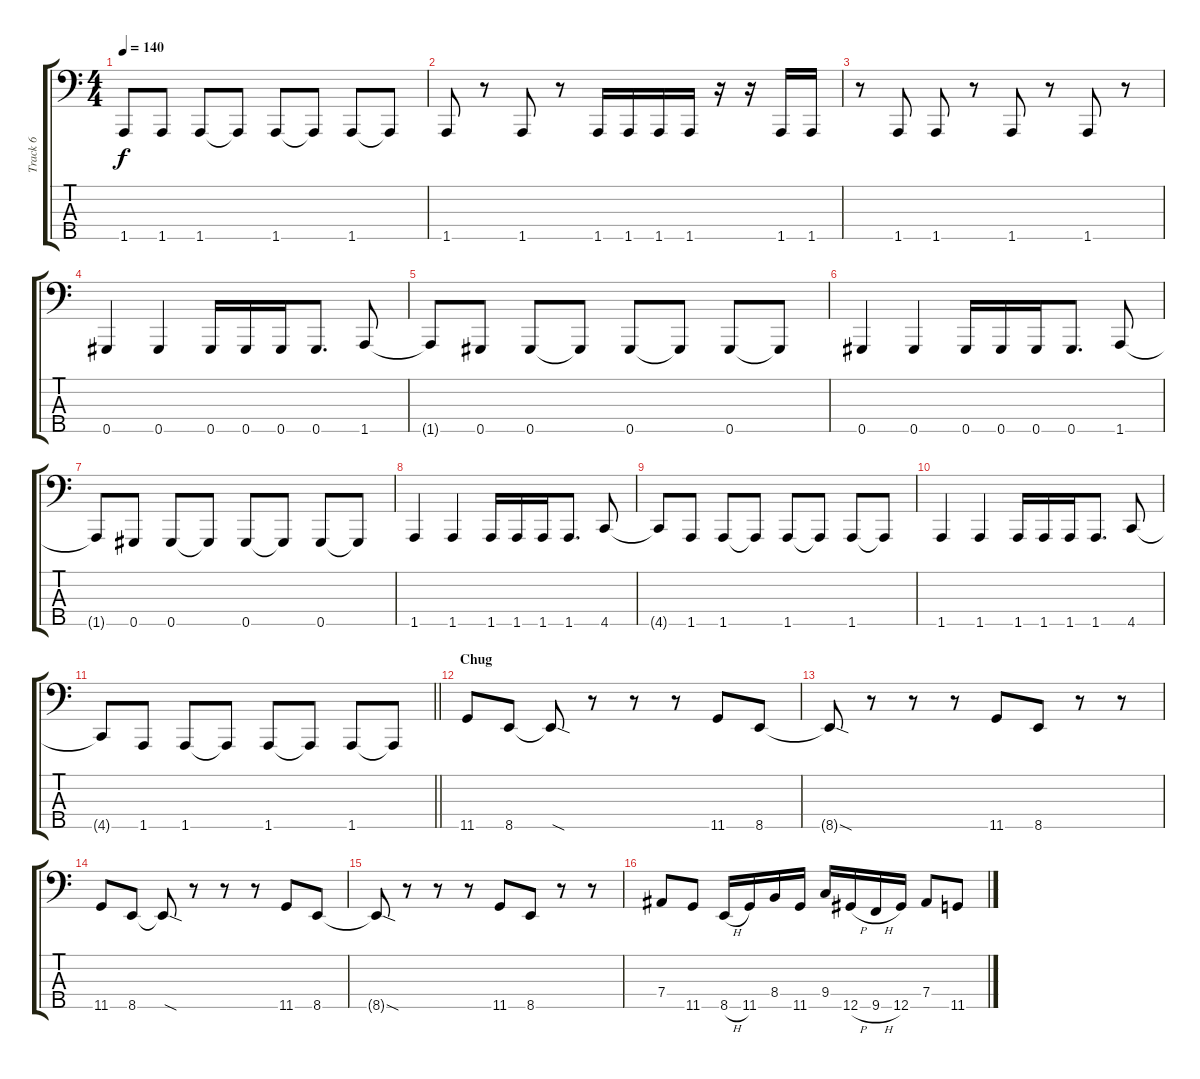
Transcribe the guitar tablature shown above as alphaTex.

\track ("Track 6" "Track 6") {instrument electricbasspick}
\staff {score tabs}
\tuning (Gb2 Db2 Ab1 Eb1 Ab0) {hide}
\ts (4 4)
\tempo 140
\clef f4
\ks c
1.5{t}.8{dy f} 1.5.8 1.5.8 1.5{t}.8 1.5.8 1.5{t}.8 1.5.8 1.5{t}.8 |
1.5.8 r.8 1.5.8 r.8 1.5.16 1.5.16 1.5.16 1.5.16 r.16 r.16 1.5.16 1.5.16 |
r.8 1.5.8 1.5.8 r.8 1.5.8 r.8 1.5.8 r.8 |
0.5.4 0.5.4 0.5.16 0.5.16 0.5.16 0.5.8{d} 1.5.8 |
1.5{t}.8 0.5.8 0.5.8 0.5{t}.8 0.5.8 0.5{t}.8 0.5.8 0.5{t}.8 |
0.5.4 0.5.4 0.5.16 0.5.16 0.5.16 0.5.8{d} 1.5.8 |
1.5{t}.8 0.5.8 0.5.8 0.5{t}.8 0.5.8 0.5{t}.8 0.5.8 0.5{t}.8 |
1.5.4 1.5.4 1.5.16 1.5.16 1.5.16 1.5.8{d} 4.5.8 |
4.5{t}.8 1.5.8 1.5.8 1.5{t}.8 1.5.8 1.5{t}.8 1.5.8 1.5{t}.8 |
1.5.4 1.5.4 1.5.16 1.5.16 1.5.16 1.5.8{d} 4.5.8 |
\barLineRight lightlight
4.5{t}.8 1.5.8 1.5.8 1.5{t}.8 1.5.8 1.5{t}.8 1.5.8 1.5{t}.8 |
\section ("" "Chug")
11.5.8 8.5.8 8.5{sod t}.8 r.8 r.8 r.8 11.5.8 8.5.8 |
8.5{sod t}.8 r.8 r.8 r.8 11.5.8 8.5.8 r.8 r.8 |
11.5.8 8.5.8 8.5{sod t}.8 r.8 r.8 r.8 11.5.8 8.5.8 |
8.5{sod t}.8 r.8 r.8 r.8 11.5.8 8.5.8 r.8 r.8 |
7.4.8 11.5.8 8.5{h}.16 11.5.16 8.4.16 11.5.16 9.4.16 12.5{h}.16 9.5{h}.16 12.5.16 7.4.8 11.5.8
